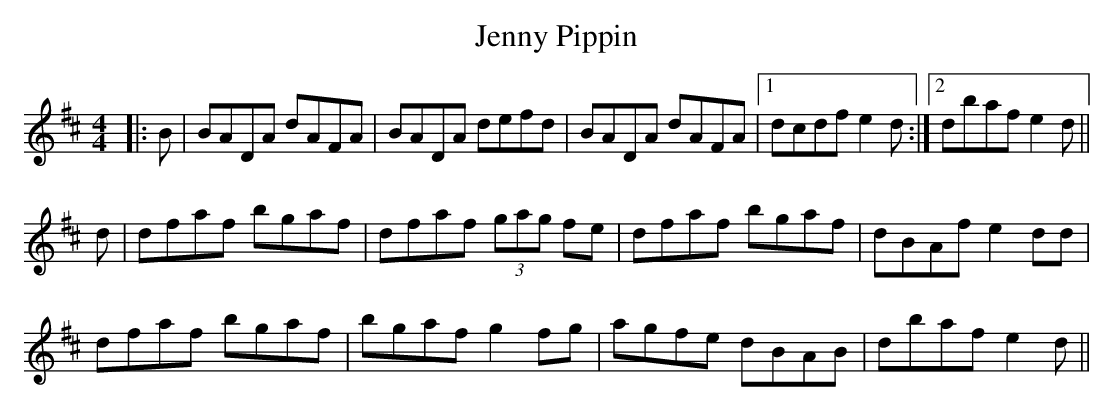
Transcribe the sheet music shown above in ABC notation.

X:1
T: Jenny Pippin
M: 4/4
L: 1/8
K: Dmaj
|:B|BADA dAFA|BADA defd|BADA dAFA|1 dcdf e2d:|2 dbaf e2d||
d|dfaf bgaf|dfaf (3gag fe|dfaf bgaf|dBAf e2 dd|
dfaf bgaf|bgaf g2 fg|agfe dBAB|dbaf e2d||
